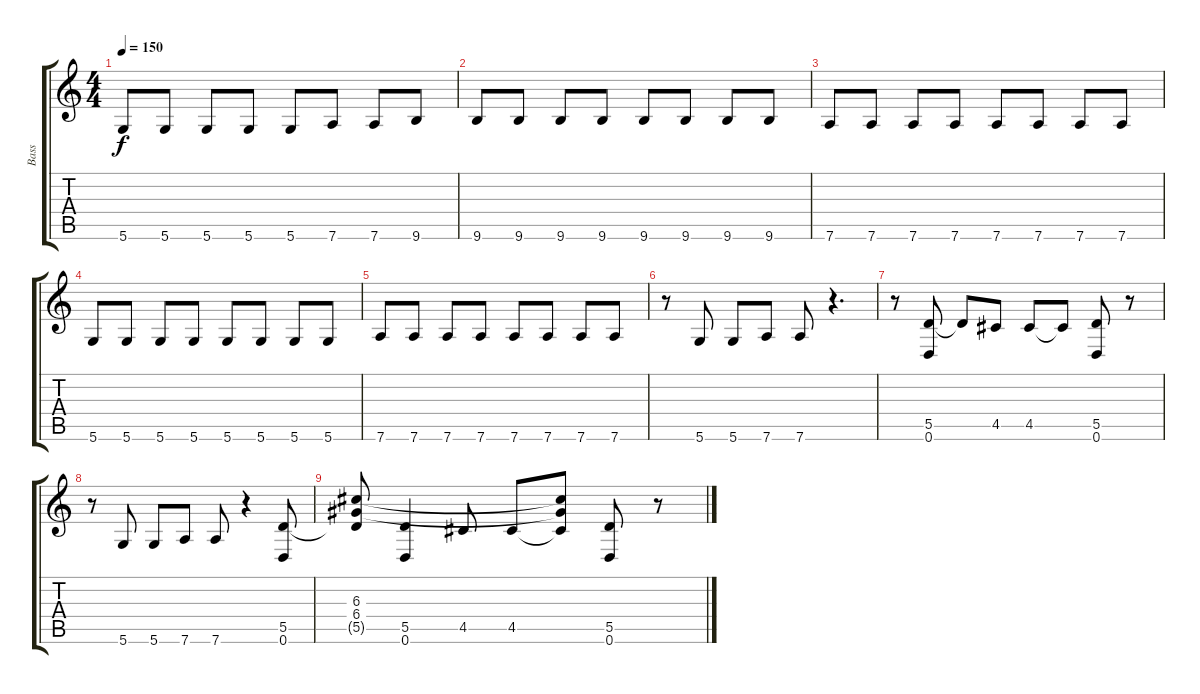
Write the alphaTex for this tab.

\track ("Bass" "Bass") {instrument electricbasspick}
\staff {score tabs}
\tuning (E4 B3 G3 D3 A2 D2) {hide}
\ts (4 4)
\tempo 150
\clef g2
\ks c
5.6.8{dy f} 5.6.8 5.6.8 5.6.8 5.6.8 7.6.8 7.6.8 9.6.8 |
9.6.8 9.6.8 9.6.8 9.6.8 9.6.8 9.6.8 9.6.8 9.6.8 |
7.6.8 7.6.8 7.6.8 7.6.8 7.6.8 7.6.8 7.6.8 7.6.8 |
5.6.8 5.6.8 5.6.8 5.6.8 5.6.8 5.6.8 5.6.8 5.6.8 |
7.6.8 7.6.8 7.6.8 7.6.8 7.6.8 7.6.8 7.6.8 7.6.8 |
r.8 5.6.8 5.6.8 7.6.8 7.6.8 r.4{d} |
r.8 (5.5 0.6).8 5.5{t}.8 4.5.8 4.5.8 4.5{t}.8 (5.5 0.6).8 r.8 |
r.8 5.6.8 5.6.8 7.6.8 7.6.8 r.4 (5.5 0.6).8 |
(6.3 6.4 5.5{t}).8 (5.5 0.6).4 4.5.8 4.5.8 (6.3{t} 6.4{t} 4.5{t}).8 (5.5 0.6).8 r.8
